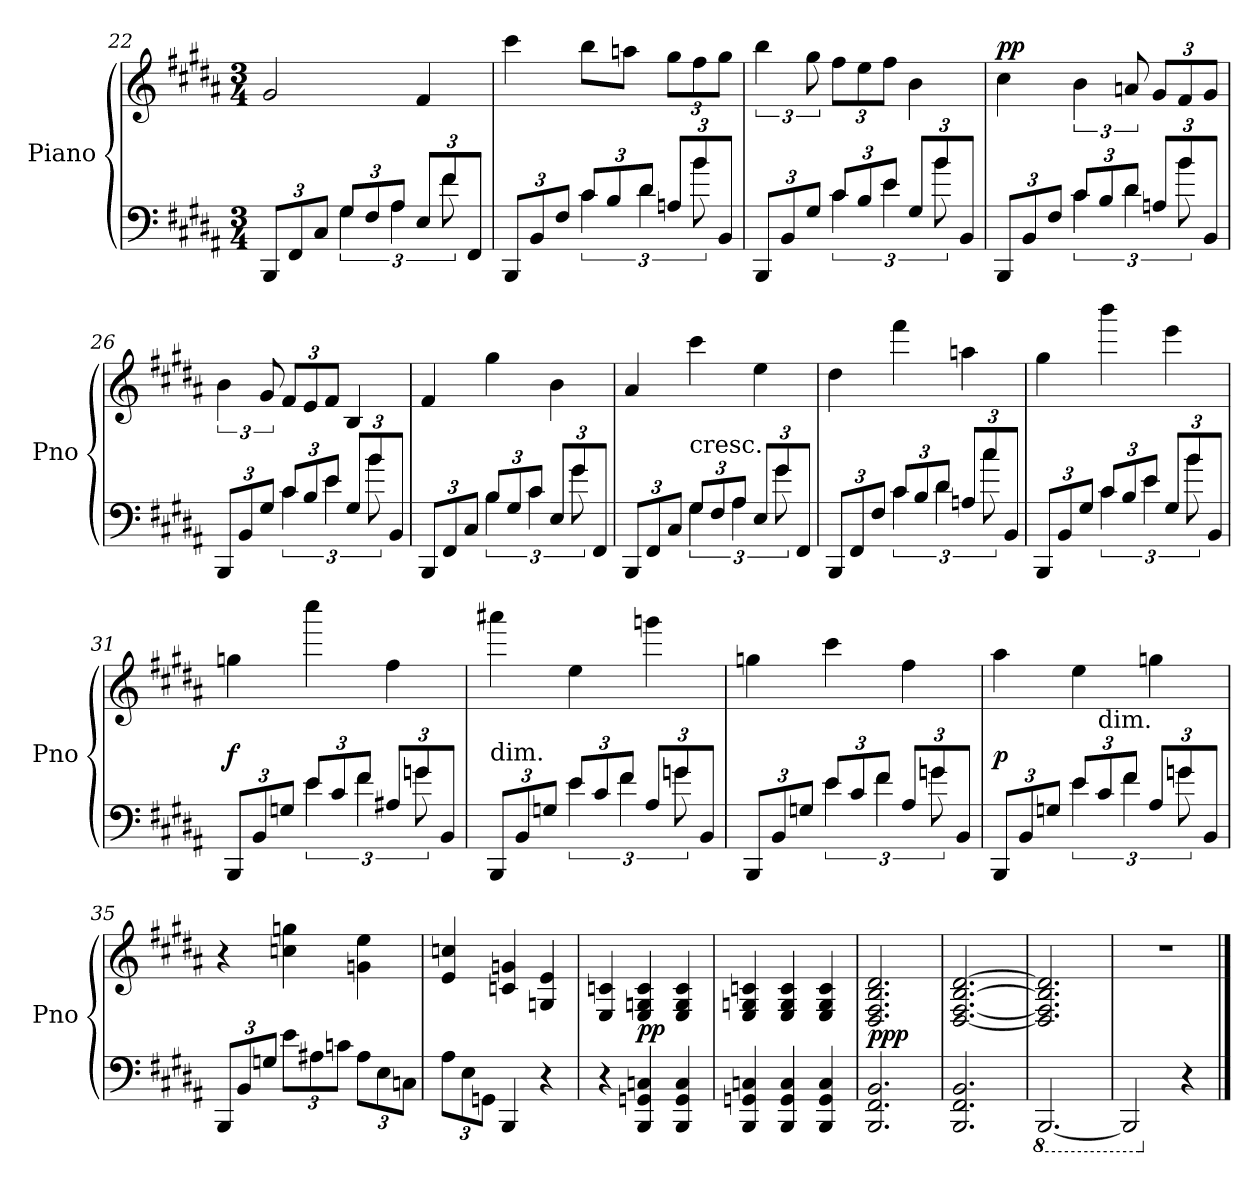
**kern	**kern	**dynam
*part1	*part1	*part1
*staff2	*staff1	*staff1/2
*I"Piano	*	*
*I'Pno	*	*
*clefF4	*clefG2	*
*k[f#c#g#d#a#]	*k[f#c#g#d#a#]	*
*B:	*B:	*
*M3/4	*M3/4	*
=22	=22	=22
*^	*	*
12BBBL	4ryy	2g#	.
12FF#	.	.	.
12C#J	.	.	.
12G#L	6G#	.	.
12F#	.	.	.
12A#J	6A#	.	.
12EL	.	4f#	.
12f#	12f#	.	.
12FF#J	12ryy	.	.
=23	=23	=23	=23
!	!	!	!LO:DY:a=2
12BBBL	4ryy	4ccc#	pp mf
12BB	.	.	.
12F#J	.	.	.
12c#L	6c#	8bbL	.
12B	.	.	.
.	.	8aanJ	.
12d#J	6d#	.	.
12AnL	.	12gg#L	.
12b	12b	12ff#	.
12BBJ	12ryy	12gg#J	.
=24	=24	=24	=24
12BBBL	4ryy	6bb	.
12BB	.	.	.
12G#J	.	12gg#	.
12c#L	6c#	12ff#L	.
12B	.	12ee	.
12eJ	6e	12ff#J	.
12G#L	.	4b	.
12b	12b	.	.
12BBJ	12ryy	.	.
=25	=25	=25	=25
!	!	!	!LO:DY:a
12BBBL	4ryy	4cc#	pp
12BB	.	.	.
12F#J	.	.	.
12c#L	6c#	6b	.
12B	.	.	.
12d#J	6d#	12an	.
12AnL	.	12g#L	.
12b	12b	12f#	.
12BBJ	12ryy	12g#J	.
=26	=26	=26	=26
12BBBL	4ryy	6b	.
12BB	.	.	.
12G#J	.	12g#	.
12c#L	6c#	12f#L	.
12B	.	12e	.
12eJ	6e	12f#J	.
12G#L	.	4B	.
12b	12b	.	.
12BBJ	12ryy	.	.
=27	=27	=27	=27
12BBBL	4ryy	4f#	.
12FF#	.	.	.
12C#J	.	.	.
12BL	6B	4gg#	.
12G#	.	.	.
12c#J	6c#	.	.
12EL	.	4b	.
12g#	12g#	.	.
12FF#J	12ryy	.	.
=28	=28	=28	=28
12BBBL	4ryy	4a#	.
12FF#	.	.	.
12C#J	.	.	.
!	!	!LO:TX:c:t=cresc.	!
12G#L	6G#	4ccc#	.
12F#	.	.	.
12A#J	6A#	.	.
12EL	.	4ee	.
12g#	12g#	.	.
12FF#J	12ryy	.	.
=29	=29	=29	=29
12BBBL	4ryy	4dd#	.
12FF#	.	.	.
12F#J	.	.	.
12c#L	6c#	4fff#	.
12B	.	.	.
12d#J	6d#	.	.
12AnL	.	4aan	.
12cc#	12cc#	.	.
12BBJ	12ryy	.	.
=30	=30	=30	=30
12BBBL	4ryy	4gg#	.
12BB	.	.	.
12G#J	.	.	.
12c#L	6c#	4bbb	.
12B	.	.	.
12eJ	6e	.	.
12G#L	.	4eee	.
12b	12b	.	.
12BBJ	12ryy	.	.
=31	=31	=31	=31
12BBBL	4ryy	4ggn	f
12BB	.	.	.
12GnJ	.	.	.
12eL	6e	4cccc#	.
12c#	.	.	.
12f#J	6f#	.	.
12A#XL	.	4ff#	.
12gn	12gn	.	.
12BBJ	12ryy	.	.
=32	=32	=32	=32
!	!	!LO:TX:c:t=dim.	!
12BBBL	4ryy	4aaa#X	.
12BB	.	.	.
12GnJ	.	.	.
12eL	6e	4ee	.
12c#	.	.	.
12f#J	6f#	.	.
12A#L	.	4gggn	.
12gn	12gn	.	.
12BBJ	12ryy	.	.
=33	=33	=33	=33
12BBBL	4ryy	4ggn	.
12BB	.	.	.
12GnJ	.	.	.
12eL	6e	4ccc#	.
12c#	.	.	.
12f#J	6f#	.	.
12A#L	.	4ff#	.
12gn	12gn	.	.
12BBJ	12ryy	.	.
=34	=34	=34	=34
*	*	*^	*
12BBBL	4ryy	4aa#	3ryy	p
12BB	.	.	.	.
12GnJ	.	.	.	.
12eL	6e	4ee	.	.
!	!	!	!LO:TX:c:t=dim.	!
12c#	.	.	3ryy	.
12f#J	6f#	.	.	.
12A#L	.	4ggn	.	.
12gn	12gn	.	.	.
12BBJ	12ryy	.	12ryy	.
*v	*v	*	*	*
*	*v	*v	*
=35	=35	=35
12BBBL	4r	.
12BB	.	.
12GnJ	.	.
12eL	4ccn 4ggn	.
12A#X	.	.
12cnJ	.	.
12A#L	4gn 4ee	.
12E	.	.
12CnJ	.	.
=36	=36	=36
12A#L	4e 4ccn	.
12E	.	.
12GGnJ	.	.
4BBB	4cn 4gn	.
4r	4Gn 4e	.
=37	=37	=37
4r	4E 4cn	.
4BBB 4GGn 4Cn	4E 4Gn 4c	pp
4BBB 4GG 4C	4E 4G 4c	.
=38	=38	=38
4BBB 4GGn 4Cn	4E 4Gn 4cn	.
4BBB 4GG 4C	4E 4G 4c	.
4BBB 4GG 4C	4E 4G 4c	.
=39	=39	=39
2.BBB 2.FF# 2.BB	2.D# 2.F# 2.B 2.d#	ppp
=40	=40	=40
2.BBB 2.FF# 2.BB	[2.D# [2.F# [2.B [2.d#	.
=41	=41	=41
*8ba	*	*
[2.BBBB	2.D#] 2.F#] 2.B] 2.d#]	.
=42	=42	=42
2BBBB]	2.r	.
*X8ba	*	*
4r	.	.
==	==	==
*-	*-	*-
